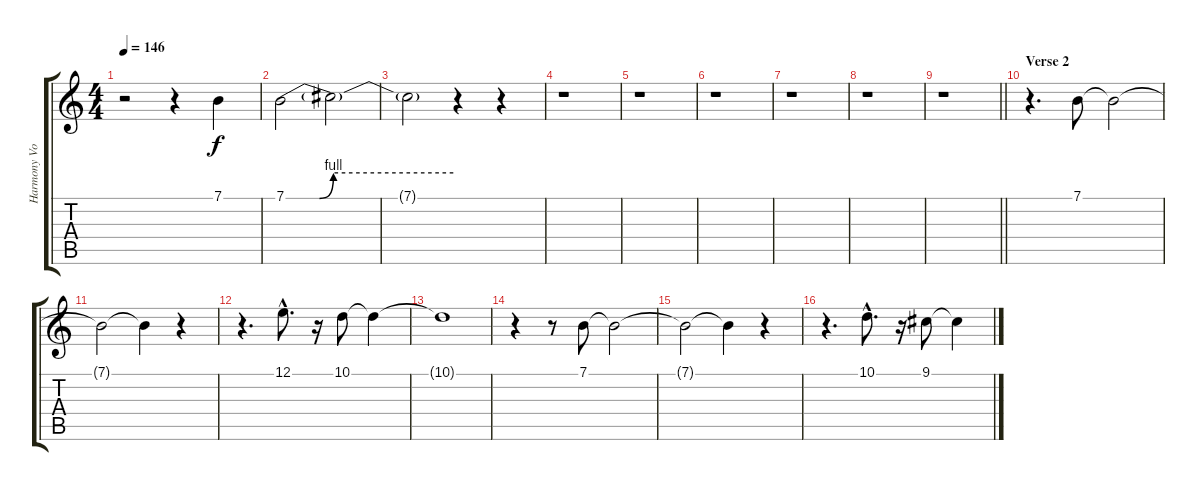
\track ("Harmony Voc." "Harmony Vo") {instrument flute}
\staff {score tabs}
\tuning (E4 B3 G3 D3 A2 E2) {hide}
\ts (4 4)
\tempo 146
\clef g2
\ks c
r.2{dy f} r.4 7.1.4 |
7.1{be (custom 0 0 12 0 17 4 60 4)}.2{volume 4} 7.1{t}.2 |
7.1{t}.2 r.4 r.4{volume 16} |
r.1 |
r.1 |
r.1 |
r.1 |
r.1 |
\barLineRight lightlight
r.1 |
\section ("" "Verse 2")
r.4{d} 7.1.8 7.1{t}.2 |
7.1{t}.2{volume 0} 7.1{t}.4 r.4 |
r.4{d volume 16} 12.1{hac}.8{d} r.16 10.1.8 10.1{t}.4{volume 0} |
10.1{t}.1 |
r.4 r.8{volume 16} 7.1.8 7.1{t}.2 |
7.1{t}.2{volume 0} 7.1{t}.4 r.4 |
r.4{d volume 16} 10.1{hac}.8{d} r.16 9.1.8 9.1{t}.4{volume 0}
